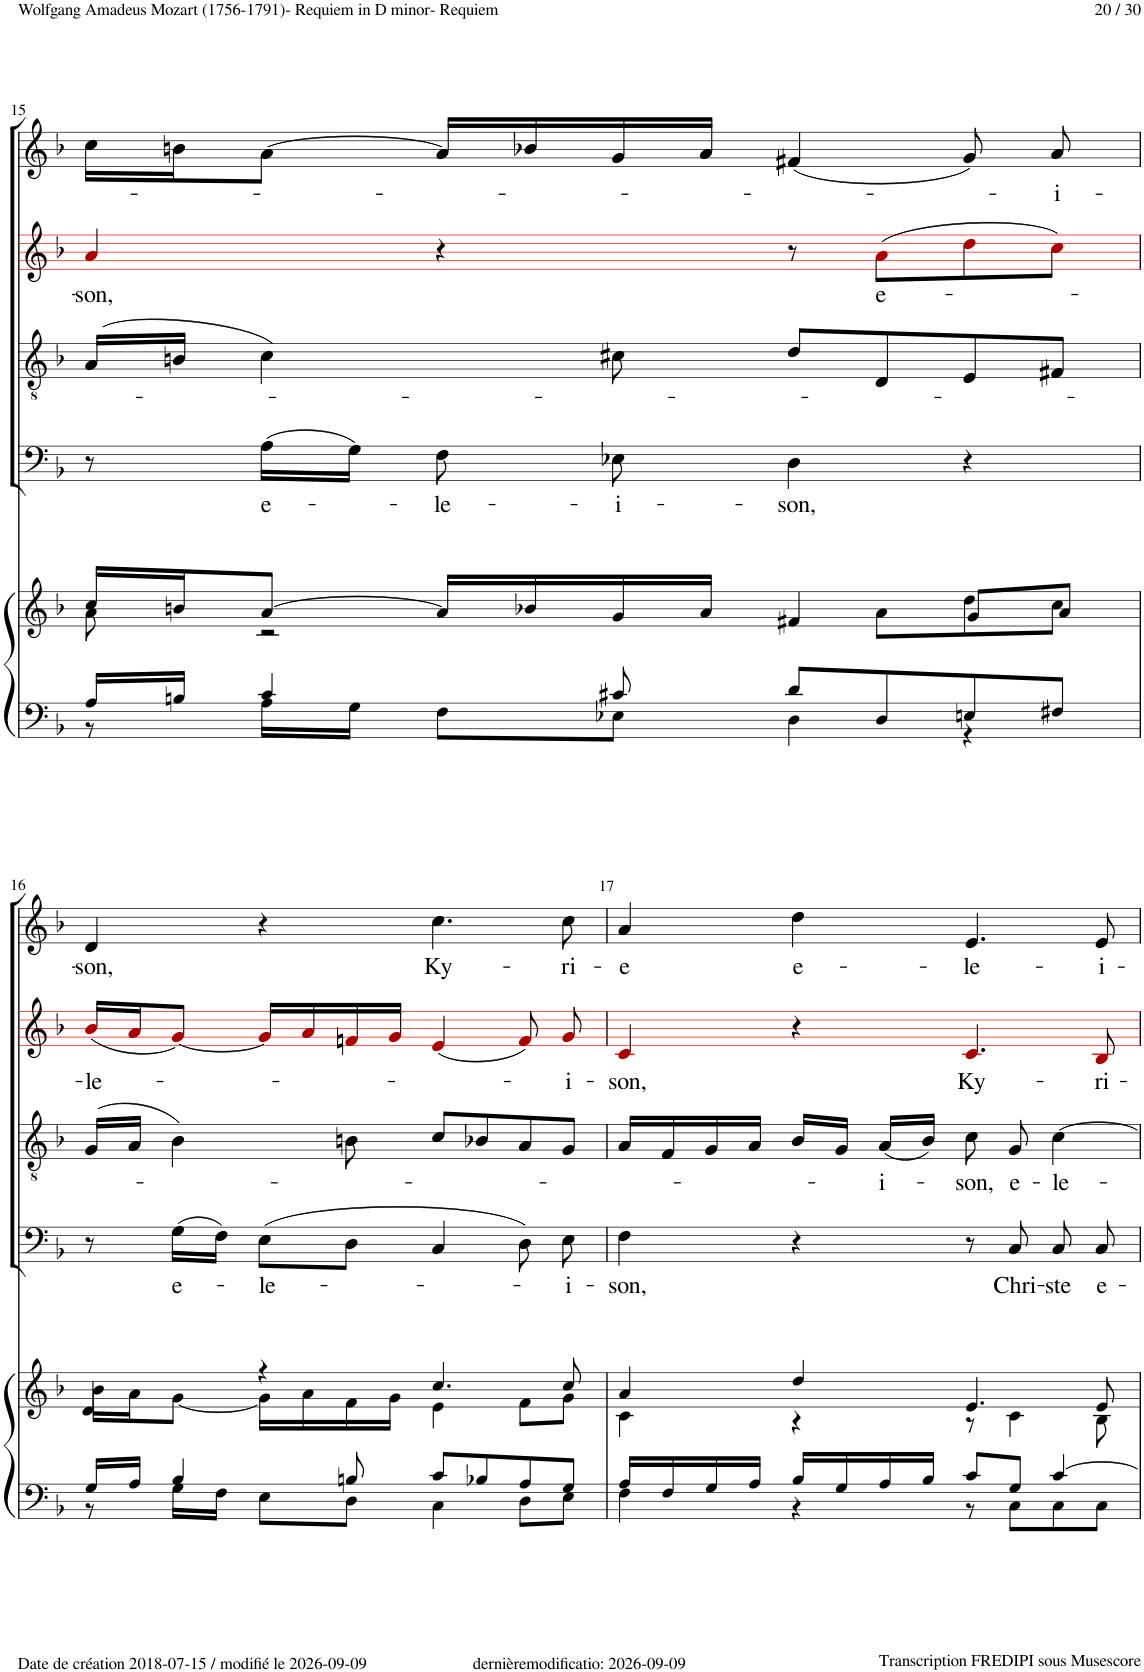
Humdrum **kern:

**kern	**kern	**kern	**text	**kern	**text	**kern	**text	**kern	**text
*part5	*part5	*part4	*part4	*part3	*part3	*part2	*part2	*part1	*part1
*staff6	*staff5	*staff4	*staff4	*staff3	*staff3	*staff2	*staff2	*staff1	*staff1
*I"Piano	*	*I"Basso Chorus	*	*I"Tenor Chorus	*	*I"Alto Chorus	*	*I"Soprano Chorus	*
*I'Pno	*	*I'Ch	*	*I'Ch	*	*	*	*I'Ch	*
!!LO:PB:g=z
*clefF4	*clefG2	*clefF4	*	*clefGv2	*	*clefG2	*	*clefG2	*
*	*	*	*	*	*	*ITrd1c2	*	*	*
*k[b-]	*k[b-]	*k[b-]	*	*k[b-]	*	*k[b-]	*	*k[b-]	*
*M4/4	*M4/4	*M4/4	*	*M4/4	*	*M4/4	*	*M4/4	*
*met(c)	*met(c)	*met(c)	*	*met(c)	*	*met(c)	*	*met(c)	*
=15	=15	=15	=15	=15	=15	=15	=15	=15	=15
*^	*^	*	*	*	*	*	*	*	*
*	*	*	*^	*	*	*	*	*	*	*	*
!	!	!	!	!	!	!	!	!	!	!LO:LY:b	!	!
16A/LL	8r	16cc/LL	8a\	2ryy	8r	.	(16A!/LL	.	4a!i/	-son,	16cc!\LL	.
16Bn/JJ	.	16bn/J	.	.	.	.	16Bn!/JJ	.	.	.	16bn!\J	.
!	!	!	!	!	!	!LO:LY:b	!	!	!	!	!	!
4c/	16A\LL	[8a/J	2r	.	(16A!\LL	e-	4c!\)	.	.	.	[8a!\J	.
.	16G\JJ	.	.	.	16G!\JJ)	.	.	.	.	.	.	.
!	!	!	!	!	!	!LO:LY:b	!	!	!	!	!	!
.	8F\L	16a/LL]	.	.	8F!\	-le-	.	.	4r	.	16a!/LL]	.
.	.	16b-X/	.	.	.	.	.	.	.	.	16b-X!/	.
!	!	!	!	!	!	!LO:LY:b	!	!	!	!	!	!
8c#X/	8E-X\J	16g/	.	.	8E-X!\	-i-	8c#X!\	.	.	.	16g!/	.
.	.	16a/JJ	.	.	.	.	.	.	.	.	16a!/JJ	.
!	!	!	!	!	!	!LO:LY:b	!	!	!	!	!	!
8d/L	4D\	8ryy	.	4f#X/	4D!\	-son,	8d!/L	.	8r	.	(4f#X!/	.
!	!	!	!	!	!	!	!	!	!	!LO:LY:b	!	!
8D/	.	8ryy	8a\L	.	.	.	8D!/	.	(8a!i\L	e-	.	.
8En/	4r	8g/L	8dd\	4ryy	4r	.	8E!/	.	8dd!i\	.	8g!/)	.
!	!	!	!	!	!	!	!	!	!	!	!	!LO:LY:b
8F#X/J	.	8a/J	8cc\J	.	.	.	8F#X!/J	.	8cc!i\J)	.	8a!/	-i-
*	*	*	*v	*v	*	*	*	*	*	*	*	*
!!LO:LB:g=z
=16	=16	=16	=16	=16	=16	=16	=16	=16	=16	=16	=16
!	!	!	!	!	!	!	!	!	!LO:LY:b	!	!LO:LY:b
16G/LL	8r	16b-\LL	4d/	8r	.	(16G!/LL	.	(16b-!i/LL	-le-	4d!/	-son,
16A/JJ	.	16a\J	.	.	.	16A!/JJ	.	16a!i/J	.	.	.
!	!	!	!	!	!LO:LY:b	!	!	!	!	!	!
4B-/	16G\LL	[8g\J	.	(16G!\LL	e-	4B-!\)	.	[8g!i/J)	.	.	.
.	16F\JJ	.	.	16F!\JJ)	.	.	.	.	.	.	.
!	!	!	!	!	!LO:LY:b	!	!	!	!	!	!
.	8E\L	4r	16g\LL]	(8E!\L	-le-	.	.	16g!i/LL]	.	4r	.
.	.	.	16a\	.	.	.	.	16a!i/	.	.	.
8Bn/	8D\J	.	16f\	8D!\J	.	8Bn!\	.	16fn!i/	.	.	.
.	.	.	16g\JJ	.	.	.	.	16g!i/JJ	.	.	.
!	!	!	!	!	!	!	!	!	!	!	!LO:LY:b
8c/L	4C\	4.cc/	4e\	4C!/	.	8c!/L	.	(4e!i/	.	4.cc!\	Ky-
8B-X/	.	.	.	.	.	8B-X!/	.	.	.	.	.
8A/	8D\L	.	8f\L	8D!\)	.	8A!/	.	8f!i/)	.	.	.
!	!	!	!	!	!LO:LY:b	!	!	!	!LO:LY:b	!	!LO:LY:b
8G/J	8E\J	8cc/	8g\J	8E!\	-i-	8G!/J	.	8g!i/	-i-	8cc!\	-ri-
=17	=17	=17	=17	=17	=17	=17	=17	=17	=17	=17	=17
!	!	!	!	!	!LO:LY:b	!	!	!	!LO:LY:b	!	!LO:LY:b
16A/LL	4F\	4a/	4c\	4F!\	-son,	16A!/LL	.	4c!i/	-son,	4a!/	-e
16F/	.	.	.	.	.	16F!/	.	.	.	.	.
16G/	.	.	.	.	.	16G!/	.	.	.	.	.
16A/JJ	.	.	.	.	.	16A!/JJ	.	.	.	.	.
!	!	!	!	!	!	!	!	!	!	!	!LO:LY:b
16B-/LL	4r	4dd/	4r	4r	.	16B-!/LL	.	4r	.	4dd!\	e-
16G/	.	.	.	.	.	16G!/JJ	.	.	.	.	.
!	!	!	!	!	!	!	!LO:LY:b	!	!	!	!
16A/	.	.	.	.	.	(16A!/LL	-i-	.	.	.	.
16B-/JJ	.	.	.	.	.	16B-!/JJ)	.	.	.	.	.
!	!	!	!	!	!	!	!LO:LY:b	!	!LO:LY:b	!	!LO:LY:b
8c/L	8r	4.e/	8r	8r	.	8c!\	-son,	4.c!i/	Ky-	4.e!/	-le-
!	!	!	!	!	!LO:LY:b	!	!LO:LY:b	!	!	!	!
8G/J	8C\L	.	4c\	8C!/	Chri-	8G!/	e-	.	.	.	.
!	!	!	!	!	!LO:LY:b	!	!LO:LY:b	!	!	!	!
[4c/	8C\	.	.	8C!/	-ste	[4c!\	-le-	.	.	.	.
!	!	!	!	!	!LO:LY:b	!	!	!	!LO:LY:b	!	!LO:LY:b
.	8C\J	8e/	8B-\	8C!/	e-	.	.	8B-!i/	-ri-	8e!/	-i-
*v	*v	*	*	*	*	*	*	*	*	*	*
*	*v	*v	*	*	*	*	*	*	*	*
=	=	=	=	=	=	=	=	=	=
*-	*-	*-	*-	*-	*-	*-	*-	*-	*-
